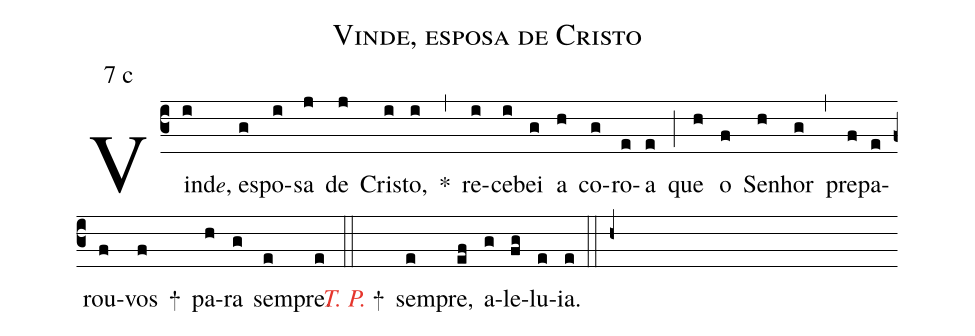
name: Vinde, esposa de Cristo;
mode: 7;
mode-differentia: c;
%%
(c3)

Vin(i)d<e>e</e>, es(g)po(i)sa(j) de(j) Cris(i)to,(i) *(,) re(i)ce(i)bei(g) a(h) co(g)ro(e)a(e) (;) que(h) o(f) Se(h)nhor(g) (,) pre(f)pa(e)rou(f)-vos(f) +() pa(h)ra(g) sem(e)pre.(e)

(::)

<c><i>T. P.</i></c> +() sem(e)pre,(ef) a(g)le(fg)lu(e)ia.(e)

(::)

(h+)
